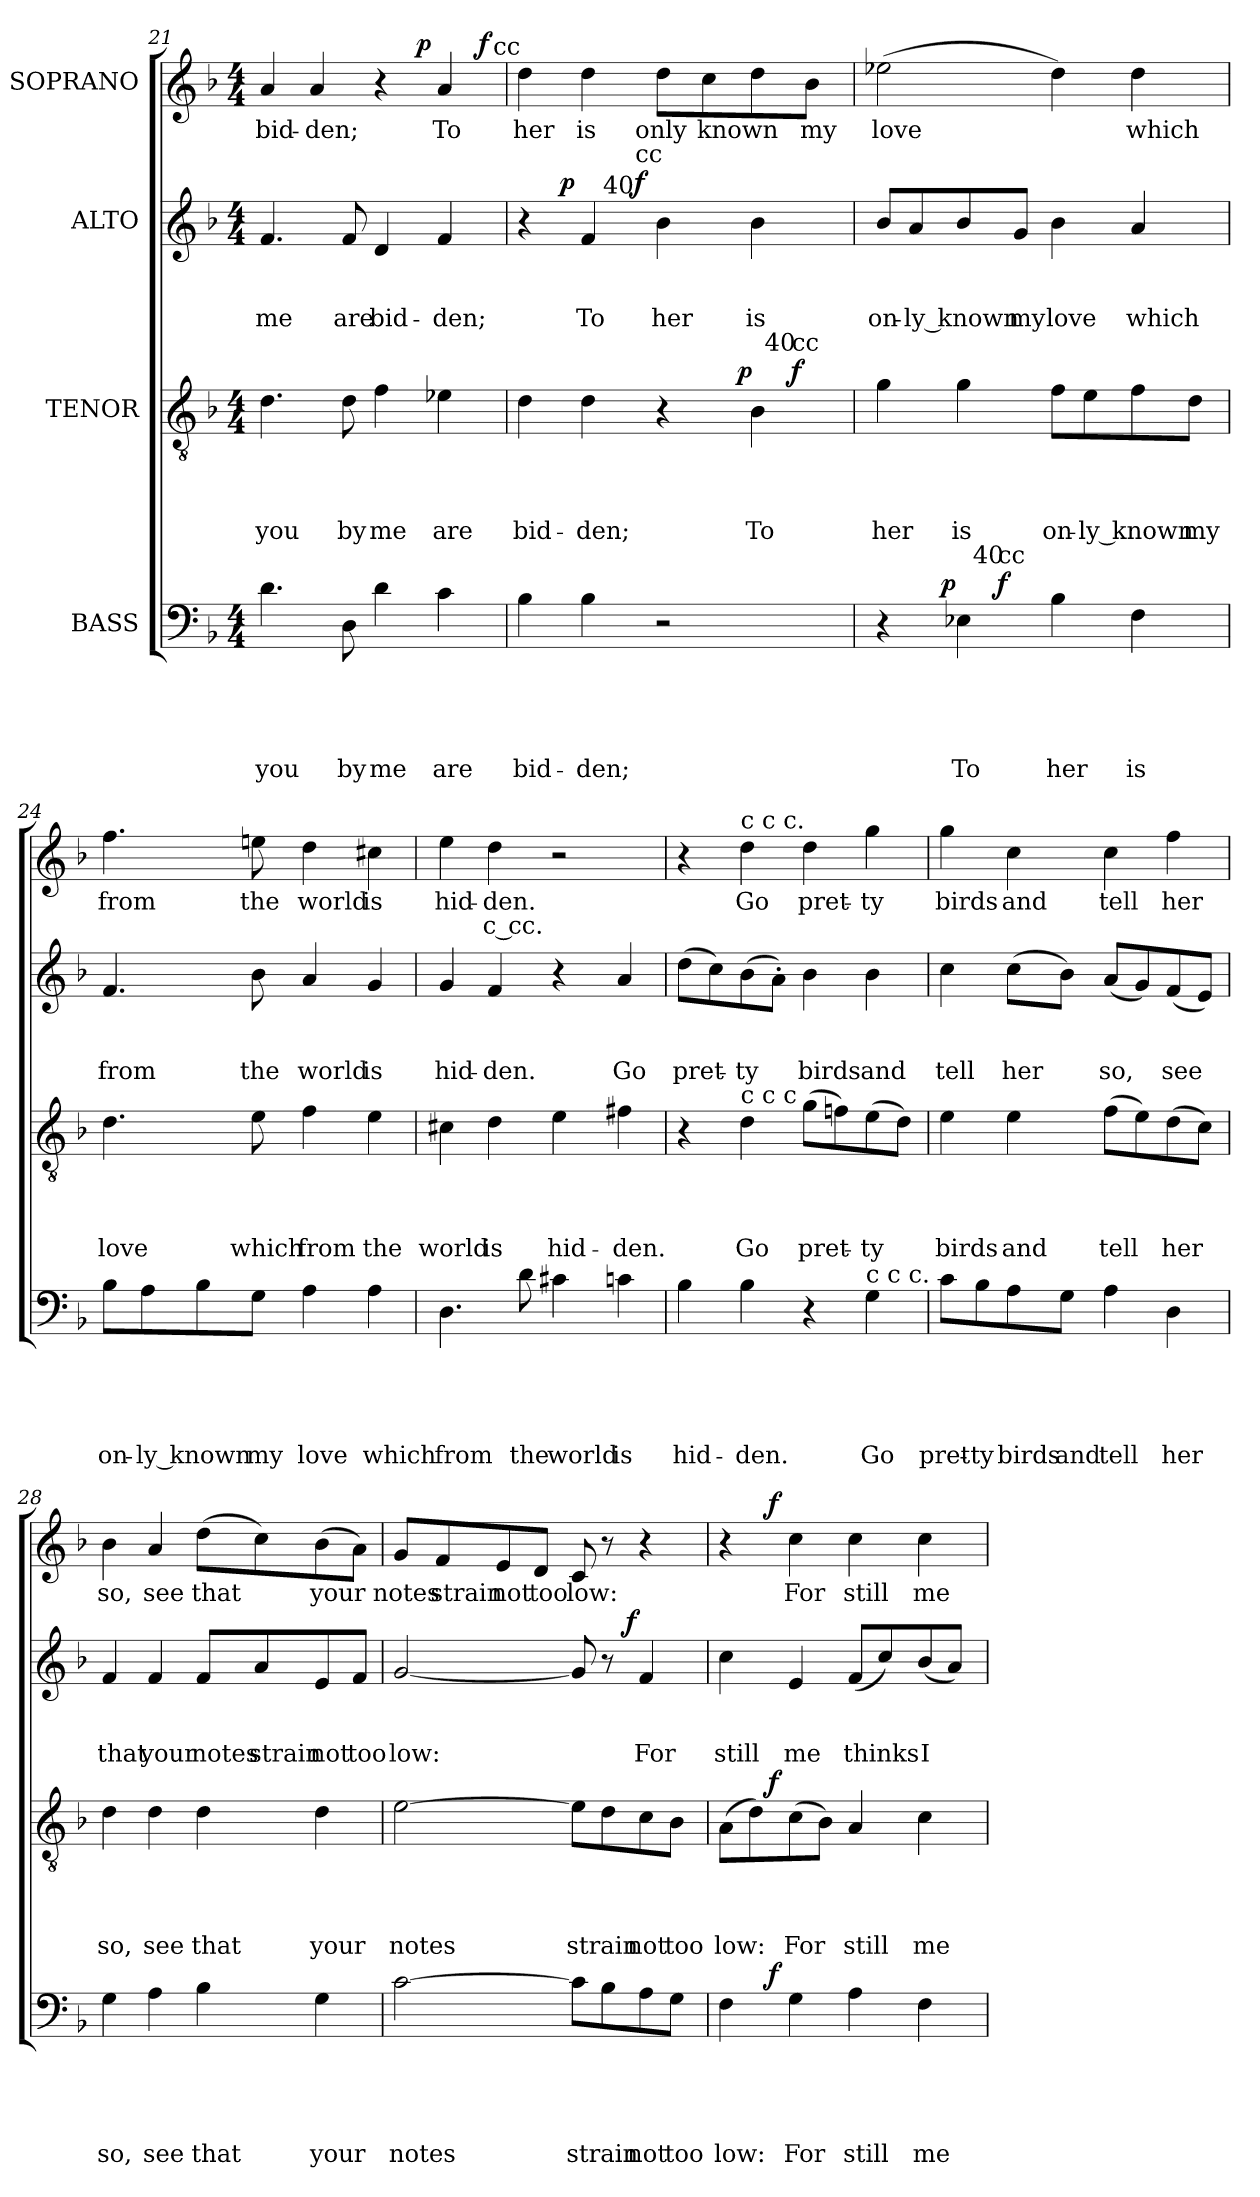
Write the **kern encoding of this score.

**kern	**text	**text	**text	**text	**text	**dynam	**kern	**text	**text	**text	**text	**dynam	**kern	**text	**text	**text	**dynam	**kern	**text	**text	**dynam
*part4	*part4	*part4	*part4	*part4	*part4	*part4	*part3	*part3	*part3	*part3	*part3	*part3	*part2	*part2	*part2	*part2	*part2	*part1	*part1	*part1	*part1
*staff4	*staff4	*staff4	*staff4	*staff4	*staff4	*staff4	*staff3	*staff3	*staff3	*staff3	*staff3	*staff3	*staff2	*staff2	*staff2	*staff2	*staff2	*staff1	*staff1	*staff1	*staff1
*I"BASS	*	*	*	*	*	*	*I"TENOR	*	*	*	*	*	*I"ALTO	*	*	*	*	*I"SOPRANO	*	*	*
*clefF4	*	*	*	*	*	*	*clefGv2	*	*	*	*	*	*clefG2	*	*	*	*	*clefG2	*	*	*
*k[b-]	*	*	*	*	*	*	*k[b-]	*	*	*	*	*	*k[b-]	*	*	*	*	*k[b-]	*	*	*
*F:	*	*	*	*	*	*	*F:	*	*	*	*	*	*F:	*	*	*	*	*F:	*	*	*
*M4/4	*	*	*	*	*	*	*M4/4	*	*	*	*	*	*M4/4	*	*	*	*	*M4/4	*	*	*
=21	=21	=21	=21	=21	=21	=21	=21	=21	=21	=21	=21	=21	=21	=21	=21	=21	=21	=21	=21	=21	=21
!	!	!	!	!	!LO:LY:b	!	!	!	!	!	!LO:LY:b	!	!	!	!	!LO:LY:b	!	!	!LO:LY:b	!	!
*	*	*	*	*	*	*	*	*	*	*	*	*	*	*	*	*	*	*^	*	*	*
*	*	*	*	*	*	*	*	*	*	*	*	*	*	*	*	*	*	*	*^	*	*	*
4.d\	.	.	.	.	you	.	4.d\	.	.	.	you	.	4.f/	.	.	me	.	4a/	2ryy	2ryy	bid-	.	.
!	!	!	!	!	!	!	!	!	!	!	!	!	!	!	!	!	!	!	!	!	!LO:LY:b	!	!
.	.	.	.	.	.	.	.	.	.	.	.	.	.	.	.	.	.	4a/	.	.	-den;	.	.
!	!	!	!	!	!LO:LY:b	!	!	!	!	!	!LO:LY:b	!	!	!	!	!LO:LY:b	!	!	!	!	!	!	!
8D\	.	.	.	.	by	.	8d\	.	.	.	by	.	8f/	.	.	are	.	.	.	.	.	.	.
!	!	!	!	!	!LO:LY:b	!	!	!	!	!	!LO:LY:b	!	!	!	!	!LO:LY:b	!	!	!	!	!	!	!
4d\	.	.	.	.	me	.	4f\	.	.	.	me	.	4d/	.	.	bid-	.	4r	8.ryy	4...ryy	.	.	.
!	!	!	!	!	!	!	!	!	!	!	!	!	!	!	!	!	!	!	!	!	!	!	!LO:DY:a
.	.	.	.	.	.	.	.	.	.	.	.	.	.	.	.	.	.	.	4ryy	.	.	.	p
!	!	!	!	!	!LO:LY:b	!	!	!	!	!	!LO:LY:b	!	!	!	!	!LO:LY:b	!	!	!	!	!LO:LY:b	!	!
4c\	.	.	.	.	are	.	4e-X\	.	.	.	are	.	4f/	.	.	-den;	.	4a/	.	.	To	.	.
!	!	!	!	!	!	!	!	!	!	!	!	!	!	!	!	!	!	!	!	!	!	!	!LO:DY:a
.	.	.	.	.	.	.	.	.	.	.	.	.	.	.	.	.	.	.	16ryy	.	.	.	f
!	!	!	!	!	!	!	!	!	!	!	!	!	!	!	!	!	!	!	!	!LO:TX:a:t=cc	!	!	!
.	.	.	.	.	.	.	.	.	.	.	.	.	.	.	.	.	.	.	.	32ryy	.	.	.
=22	=22	=22	=22	=22	=22	=22	=22	=22	=22	=22	=22	=22	=22	=22	=22	=22	=22	=22	=22	=22	=22	=22	=22
!	!	!	!	!	!LO:LY:b	!	!	!	!	!	!LO:LY:b	!	!	!	!	!	!	!	!	!	!LO:LY:b	!	!
*	*	*	*	*	*	*	*^	*	*	*	*	*	*^	*	*	*	*	*	*	*	*	*	*
*	*	*	*	*	*	*	*	*^	*	*	*	*	*	*	*^	*	*	*	*	*	*	*	*	*	*
*	*	*	*	*	*	*	*	*	*^	*	*	*	*	*	*	*	*^	*	*	*	*	*v	*v	*v	*	*	*
4B-\	.	.	.	.	bid-	.	4d\	2ryy	2ryy	2ryy	.	.	.	bid-	.	4r	8.ryy	4..ryy	4ryy	.	.	.	.	4dd\	her	.	.
!	!	!	!	!	!	!	!	!	!	!	!	!	!	!	!	!	!	!	!	!	!	!	!LO:DY:a	!	!	!	!
.	.	.	.	.	.	.	.	.	.	.	.	.	.	.	.	.	2ryy	.	.	.	.	.	p	.	.	.	.
!	!	!	!	!	!LO:LY:b	!	!	!	!	!	!	!	!	!LO:LY:b	!	!	!	!	!	!	!	!LO:LY:b	!	!	!LO:LY:b	!	!
4B-\	.	.	.	.	-den;	.	4d\	.	.	.	.	.	.	-den;	.	4f/	.	.	16ryy	.	.	To	.	4dd\	is	.	.
!	!	!	!	!	!	!	!	!	!	!	!	!	!	!	!	!	!	!	!LO:TX:a:t=40	!	!	!	!	!	!	!	!
.	.	.	.	.	.	.	.	.	.	.	.	.	.	.	.	.	.	.	2ryy	.	.	.	.	.	.	.	.
!	!	!	!	!	!	!	!	!	!	!	!	!	!	!	!	!	!	!LO:TX:a:t=cc	!	!	!	!	!	!	!	!	!
!	!	!	!	!	!	!	!	!	!	!	!	!	!	!	!	!	!	!	!	!	!	!	!LO:DY:a	!	!	!	!
.	.	.	.	.	.	.	.	.	.	.	.	.	.	.	.	.	.	2ryy	.	.	.	.	f	.	.	.	.
!	!	!	!	!	!	!	!	!	!	!	!	!	!	!	!	!	!	!	!	!	!	!LO:LY:b	!	!	!LO:LY:b	!	!
2r	.	.	.	.	.	.	4r	8..ryy	4ryy	4ryy	.	.	.	.	.	4b-\	.	.	.	.	.	her	.	8dd\L	on­ly	.	.
!	!	!	!	!	!	!	!	!	!	!	!	!	!	!	!	!	!	!	!	!	!	!	!	!	!LO:LY:b	!	!
.	.	.	.	.	.	.	.	.	.	.	.	.	.	.	.	.	.	.	.	.	.	.	.	8cc\	known	.	.
.	.	.	.	.	.	.	.	.	.	.	.	.	.	.	.	.	4ryy	.	.	.	.	.	.	.	.	.	.
!	!	!	!	!	!	!	!	!	!	!	!	!	!	!	!LO:DY:a	!	!	!	!	!	!	!	!	!	!	!	!
.	.	.	.	.	.	.	.	4ryy	.	.	.	.	.	.	p	.	.	.	.	.	.	.	.	.	.	.	.
!	!	!	!	!	!	!	!	!	!	!	!	!	!	!LO:LY:b	!	!	!	!	!	!	!	!LO:LY:b	!	!	!	!	!
.	.	.	.	.	.	.	4B-\	.	16.ryy	32ryy	.	.	.	To	.	4b-\	.	.	.	.	.	is	.	8dd\	.	.	.
!	!	!	!	!	!	!	!	!	!	!LO:TX:a:t=40	!	!	!	!	!	!	!	!	!	!	!	!	!	!	!	!	!
.	.	.	.	.	.	.	.	.	.	8..ryy	.	.	.	.	.	.	.	.	.	.	.	.	.	.	.	.	.
.	.	.	.	.	.	.	.	.	.	.	.	.	.	.	.	.	.	.	8.ryy	.	.	.	.	.	.	.	.
!	!	!	!	!	!	!	!	!	!LO:TX:a:t=cc	!	!	!	!	!	!	!	!	!	!	!	!	!	!	!	!	!	!
!	!	!	!	!	!	!	!	!	!	!	!	!	!	!	!LO:DY:a	!	!	!	!	!	!	!	!	!	!	!	!
.	.	.	.	.	.	.	.	.	8ryy	.	.	.	.	.	f	.	.	.	.	.	.	.	.	.	.	.	.
!	!	!	!	!	!	!	!	!	!	!	!	!	!	!	!	!	!	!	!	!	!	!	!	!	!LO:LY:b	!	!
.	.	.	.	.	.	.	.	.	.	.	.	.	.	.	.	.	.	.	.	.	.	.	.	8b-\J	my	.	.
.	.	.	.	.	.	.	.	.	.	.	.	.	.	.	.	.	16ryy	16ryy	.	.	.	.	.	.	.	.	.
.	.	.	.	.	.	.	.	32ryy	32ryy	.	.	.	.	.	.	.	.	.	.	.	.	.	.	.	.	.	.
!!LO:PB:g=z
=23	=23	=23	=23	=23	=23	=23	=23	=23	=23	=23	=23	=23	=23	=23	=23	=23	=23	=23	=23	=23	=23	=23	=23	=23	=23	=23	=23
!	!	!	!	!	!	!	!	!	!	!	!	!	!	!LO:LY:b	!	!	!	!	!	!	!	!LO:LY:b	!	!	!LO:LY:b	!	!
*^	*	*	*	*	*	*	*	*	*	*	*	*	*	*	*	*	*	*	*	*	*	*	*	*	*	*	*
*	*^	*	*	*	*	*	*	*	*	*	*	*	*	*	*	*	*	*	*	*	*	*	*	*	*	*	*	*
*	*	*	*	*	*	*	*	*	*v	*v	*v	*v	*	*	*	*	*	*	*	*	*	*	*	*	*	*	*	*	*
*	*	*^	*	*	*	*	*	*	*	*	*	*	*	*	*v	*v	*v	*v	*	*	*	*	*	*	*	*
4r	8..ryy	4ryy	4ryy	.	.	.	.	.	.	4g\	.	.	.	her	.	8b-/L	.	.	on-	.	(>2ee-X\	love	.	.
!	!	!	!	!	!	!	!	!	!	!	!	!	!	!	!	!	!	!	!LO:LY:b	!	!	!	!	!
.	.	.	.	.	.	.	.	.	.	.	.	.	.	.	.	8a/	.	.	-ly known	.	.	.	.	.
!	!	!	!	!	!	!	!	!	!LO:DY:a	!	!	!	!	!	!	!	!	!	!	!	!	!	!	!
.	2ryy	.	.	.	.	.	.	.	p	.	.	.	.	.	.	.	.	.	.	.	.	.	.	.
!	!	!	!	!	!	!	!	!LO:LY:b	!	!	!	!	!	!LO:LY:b	!	!	!	!	!	!	!	!	!	!
4E-X\	.	16.ryy	32ryy	.	.	.	.	To	.	4g\	.	.	.	is	.	8b-/	.	.	.	.	.	.	.	.
!	!	!	!LO:TX:a:t=40	!	!	!	!	!	!	!	!	!	!	!	!	!	!	!	!	!	!	!	!	!
.	.	.	2ryy	.	.	.	.	.	.	.	.	.	.	.	.	.	.	.	.	.	.	.	.	.
!	!	!LO:TX:a:t=cc	!	!	!	!	!	!	!	!	!	!	!	!	!	!	!	!	!	!	!	!	!	!
!	!	!	!	!	!	!	!	!	!LO:DY:a	!	!	!	!	!	!	!	!	!	!	!	!	!	!	!
.	.	2ryy	.	.	.	.	.	.	f	.	.	.	.	.	.	.	.	.	.	.	.	.	.	.
!	!	!	!	!	!	!	!	!	!	!	!	!	!	!	!	!	!	!	!LO:LY:b	!	!	!	!	!
.	.	.	.	.	.	.	.	.	.	.	.	.	.	.	.	8g/J	.	.	my	.	.	.	.	.
!	!	!	!	!	!	!	!	!LO:LY:b	!	!	!	!	!	!LO:LY:b	!	!	!	!	!LO:LY:b	!	!	!	!	!
4B-\	.	.	.	.	.	.	.	her	.	8f\L	.	.	.	on-	.	4b-\	.	.	love	.	4dd\)	.	.	.
!	!	!	!	!	!	!	!	!	!	!	!	!	!	!LO:LY:b	!	!	!	!	!	!	!	!	!	!
.	.	.	.	.	.	.	.	.	.	8e\	.	.	.	-ly known	.	.	.	.	.	.	.	.	.	.
.	4ryy	.	.	.	.	.	.	.	.	.	.	.	.	.	.	.	.	.	.	.	.	.	.	.
!	!	!	!	!	!	!	!	!LO:LY:b	!	!	!	!	!	!	!	!	!	!	!LO:LY:b	!	!	!LO:LY:b	!	!
4F\	.	.	.	.	.	.	.	is	.	8f\	.	.	.	.	.	4a/	.	.	which	.	4dd\	which	.	.
.	.	.	8..ryy	.	.	.	.	.	.	.	.	.	.	.	.	.	.	.	.	.	.	.	.	.
.	.	8ryy	.	.	.	.	.	.	.	.	.	.	.	.	.	.	.	.	.	.	.	.	.	.
!	!	!	!	!	!	!	!	!	!	!	!	!	!	!LO:LY:b	!	!	!	!	!	!	!	!	!	!
.	.	.	.	.	.	.	.	.	.	8d\J	.	.	.	my	.	.	.	.	.	.	.	.	.	.
.	32ryy	32ryy	.	.	.	.	.	.	.	.	.	.	.	.	.	.	.	.	.	.	.	.	.	.
=24	=24	=24	=24	=24	=24	=24	=24	=24	=24	=24	=24	=24	=24	=24	=24	=24	=24	=24	=24	=24	=24	=24	=24	=24
!	!	!	!	!	!	!	!	!LO:LY:b	!	!	!	!	!	!LO:LY:b	!	!	!	!	!LO:LY:b	!	!	!LO:LY:b	!	!
*v	*v	*v	*v	*	*	*	*	*	*	*	*	*	*	*	*	*	*	*	*	*	*	*	*	*
8B-\L	.	.	.	.	on-	.	4.d\	.	.	.	love	.	4.f/	.	.	from	.	4.ff\	from	.	.
!	!	!	!	!	!LO:LY:b	!	!	!	!	!	!	!	!	!	!	!	!	!	!	!	!
8A\	.	.	.	.	-ly known	.	.	.	.	.	.	.	.	.	.	.	.	.	.	.	.
8B-\	.	.	.	.	.	.	.	.	.	.	.	.	.	.	.	.	.	.	.	.	.
!	!	!	!	!	!LO:LY:b	!	!	!	!	!	!LO:LY:b	!	!	!	!	!LO:LY:b	!	!	!LO:LY:b	!	!
8G\J	.	.	.	.	my	.	8e\	.	.	.	which	.	8b-\	.	.	the	.	8een\	the	.	.
!	!	!	!	!	!LO:LY:b	!	!	!	!	!	!LO:LY:b	!	!	!	!	!LO:LY:b	!	!	!LO:LY:b	!	!
4A\	.	.	.	.	love	.	4f\	.	.	.	from	.	4a/	.	.	world	.	4dd\	world	.	.
!	!	!	!	!	!LO:LY:b	!	!	!	!	!	!LO:LY:b	!	!	!	!	!LO:LY:b	!	!	!LO:LY:b	!	!
4A\	.	.	.	.	which	.	4e\	.	.	.	the	.	4g/	.	.	is	.	4cc#X\	is	.	.
=25	=25	=25	=25	=25	=25	=25	=25	=25	=25	=25	=25	=25	=25	=25	=25	=25	=25	=25	=25	=25	=25
!	!	!	!	!	!LO:LY:b	!	!	!	!	!	!LO:LY:b	!	!	!	!	!LO:LY:b	!	!	!LO:LY:b	!	!
4.D\	.	.	.	.	from	.	4c#X\	.	.	.	world	.	4g/	.	.	hid-	.	4ee\	hid-	.	.
!	!	!	!	!	!	!	!	!	!	!	!LO:LY:b	!	!	!	!	!LO:LY:b	!	!	!LO:LY:b	!LO:LY:b	!
.	.	.	.	.	.	.	4d\	.	.	.	is	.	4f/	.	.	-den.	.	4dd\	-den.	c cc.	.
!	!	!	!	!	!LO:LY:b	!	!	!	!	!	!	!	!	!	!	!	!	!	!	!	!
8d\	.	.	.	.	the	.	.	.	.	.	.	.	.	.	.	.	.	.	.	.	.
!	!	!	!	!	!LO:LY:b	!	!	!	!	!	!LO:LY:b	!	!	!	!	!	!	!	!	!	!
4c#X\	.	.	.	.	world	.	4e\	.	.	.	hid-	.	4r	.	.	.	.	2r	.	.	.
!	!	!	!	!	!LO:LY:b	!	!	!	!	!	!LO:LY:b	!	!	!	!	!LO:LY:b	!	!	!	!	!
4cn\	.	.	.	.	is	.	4f#X\	.	.	.	-den.	.	4a/	.	.	Go	.	.	.	.	.
!!LO:LB:g=z
=26	=26	=26	=26	=26	=26	=26	=26	=26	=26	=26	=26	=26	=26	=26	=26	=26	=26	=26	=26	=26	=26
!	!	!	!	!	!LO:LY:b	!	!	!	!	!	!	!	!	!	!	!LO:LY:b	!	!	!	!	!
4B-\	.	.	.	.	hid-	.	4r	.	.	.	.	.	(>8dd\L	.	.	pret-	.	4r	.	.	.
.	.	.	.	.	.	.	.	.	.	.	.	.	8cc\)	.	.	.	.	.	.	.	.
!	!	!	!	!	!	!	!	!	!	!	!	!	!	!	!	!	!	!LO:TX:a:t=c c c.	!	!	!
!	!	!	!	!	!	!	!LO:TX:a:t=c c c	!	!	!	!	!	!	!	!	!	!	!	!	!	!
!	!	!	!	!	!LO:LY:b	!	!	!	!	!	!LO:LY:b	!	!	!	!	!LO:LY:b	!	!	!LO:LY:b	!	!
4B-\	.	.	.	.	-den.	.	4d\	.	.	.	Go	.	(>8b-\	.	.	-ty	.	4dd\	Go	.	.
.	.	.	.	.	.	.	.	.	.	.	.	.	8a'>\J)	.	.	.	.	.	.	.	.
!	!	!	!	!	!	!	!	!	!	!	!LO:LY:b	!	!	!	!	!LO:LY:b	!	!	!LO:LY:b	!	!
4r	.	.	.	.	.	.	(>8g\L	.	.	.	pret-	.	4b-\	.	.	birds	.	4dd\	pret-	.	.
.	.	.	.	.	.	.	8fn\)	.	.	.	.	.	.	.	.	.	.	.	.	.	.
!LO:TX:a:t=c c c.	!	!	!	!	!	!	!	!	!	!	!	!	!	!	!	!	!	!	!	!	!
!	!	!	!	!	!LO:LY:b	!	!	!	!	!	!LO:LY:b	!	!	!	!	!LO:LY:b	!	!	!LO:LY:b	!	!
4G\	.	.	.	.	Go	.	(>8e\	.	.	.	-ty	.	4b-\	.	.	and	.	4gg\	-ty	.	.
.	.	.	.	.	.	.	8d\J)	.	.	.	.	.	.	.	.	.	.	.	.	.	.
=27	=27	=27	=27	=27	=27	=27	=27	=27	=27	=27	=27	=27	=27	=27	=27	=27	=27	=27	=27	=27	=27
!	!	!	!	!	!LO:LY:b	!	!	!	!	!	!LO:LY:b	!	!	!	!	!LO:LY:b	!	!	!LO:LY:b	!	!
8c\L	.	.	.	.	pret-	.	4e\	.	.	.	birds	.	4cc\	.	.	tell	.	4gg\	birds	.	.
!	!	!	!	!	!LO:LY:b:rj	!	!	!	!	!	!	!	!	!	!	!	!	!	!	!	!
8B-\	.	.	.	.	-ty	.	.	.	.	.	.	.	.	.	.	.	.	.	.	.	.
!	!	!	!	!	!LO:LY:b	!	!	!	!	!	!LO:LY:b	!	!	!	!	!LO:LY:b	!	!	!LO:LY:b	!	!
8A\	.	.	.	.	birds	.	4e\	.	.	.	and	.	(>8cc\L	.	.	her	.	4cc\	and	.	.
!	!	!	!	!	!LO:LY:b	!	!	!	!	!	!	!	!	!	!	!	!	!	!	!	!
8G\J	.	.	.	.	and	.	.	.	.	.	.	.	8b-\J)	.	.	.	.	.	.	.	.
!	!	!	!	!	!LO:LY:b	!	!	!	!	!	!LO:LY:b	!	!	!	!	!LO:LY:b	!	!	!LO:LY:b	!	!
4A\	.	.	.	.	tell	.	(>8f\L	.	.	.	tell	.	(<8a/L	.	.	so,	.	4cc\	tell	.	.
.	.	.	.	.	.	.	8e\)	.	.	.	.	.	8g/)	.	.	.	.	.	.	.	.
!	!	!	!	!	!LO:LY:b	!	!	!	!	!	!LO:LY:b	!	!	!	!	!LO:LY:b	!	!	!LO:LY:b	!	!
4D\	.	.	.	.	her	.	(>8d\	.	.	.	her	.	(<8f/	.	.	see	.	4ff\	her	.	.
.	.	.	.	.	.	.	8c\J)	.	.	.	.	.	8e/J)	.	.	.	.	.	.	.	.
=28	=28	=28	=28	=28	=28	=28	=28	=28	=28	=28	=28	=28	=28	=28	=28	=28	=28	=28	=28	=28	=28
!	!	!	!	!	!LO:LY:b	!	!	!	!	!	!LO:LY:b	!	!	!	!	!LO:LY:b	!	!	!LO:LY:b	!	!
4G\	.	.	.	.	so,	.	4d\	.	.	.	so,	.	4f/	.	.	that	.	4b-\	so,	.	.
!	!	!	!	!	!LO:LY:b	!	!	!	!	!	!LO:LY:b	!	!	!	!	!LO:LY:b	!	!	!LO:LY:b	!	!
4A\	.	.	.	.	see	.	4d\	.	.	.	see	.	4f/	.	.	your	.	4a/	see	.	.
!	!	!	!	!	!LO:LY:b	!	!	!	!	!	!LO:LY:b	!	!	!	!	!LO:LY:b	!	!	!LO:LY:b	!	!
4B-\	.	.	.	.	that	.	4d\	.	.	.	that	.	8f/L	.	.	notes	.	(>8dd\L	that	.	.
!	!	!	!	!	!	!	!	!	!	!	!	!	!	!	!	!LO:LY:b	!	!	!	!	!
.	.	.	.	.	.	.	.	.	.	.	.	.	8a/	.	.	strain	.	8cc\)	.	.	.
!	!	!	!	!	!LO:LY:b	!	!	!	!	!	!LO:LY:b	!	!	!	!	!LO:LY:b	!	!	!LO:LY:b	!	!
4G\	.	.	.	.	your	.	4d\	.	.	.	your	.	8e/	.	.	not	.	(>8b-\	your	.	.
!	!	!	!	!	!	!	!	!	!	!	!	!	!	!	!	!LO:LY:b	!	!	!	!	!
.	.	.	.	.	.	.	.	.	.	.	.	.	8f/J	.	.	too	.	8a\J)	.	.	.
!!LO:LB:g=z
=29	=29	=29	=29	=29	=29	=29	=29	=29	=29	=29	=29	=29	=29	=29	=29	=29	=29	=29	=29	=29	=29
!	!	!	!	!	!LO:LY:b	!	!	!	!	!	!LO:LY:b	!	!	!	!	!LO:LY:b	!	!	!LO:LY:b	!	!
*	*	*	*	*	*	*	*	*	*	*	*	*	*^	*	*	*	*	*	*	*	*
[>2c\	.	.	.	.	notes	.	[>2e\	.	.	.	notes	.	[<2g/	2ryy	.	.	low:	.	8g/L	notes	.	.
!	!	!	!	!	!	!	!	!	!	!	!	!	!	!	!	!	!	!	!	!LO:LY:b	!	!
.	.	.	.	.	.	.	.	.	.	.	.	.	.	.	.	.	.	.	8f/	strain	.	.
!	!	!	!	!	!	!	!	!	!	!	!	!	!	!	!	!	!	!	!	!LO:LY:b	!	!
.	.	.	.	.	.	.	.	.	.	.	.	.	.	.	.	.	.	.	8e/	not	.	.
!	!	!	!	!	!	!	!	!	!	!	!	!	!	!	!	!	!	!	!	!LO:LY:b	!	!
.	.	.	.	.	.	.	.	.	.	.	.	.	.	.	.	.	.	.	8d/J	too	.	.
!	!	!	!	!	!LO:LY:b	!	!	!	!	!	!LO:LY:b	!	!	!	!	!	!	!	!	!LO:LY:b	!	!
8c\L]	.	.	.	.	strain	.	8e\L]	.	.	.	strain	.	8g/]	8..ryy	.	.	.	.	8c/	low:	.	.
8B-\	.	.	.	.	.	.	8d\	.	.	.	.	.	8r	.	.	.	.	.	8r	.	.	.
!	!	!	!	!	!	!	!	!	!	!	!	!	!	!	!	!	!	!LO:DY:a	!	!	!	!
.	.	.	.	.	.	.	.	.	.	.	.	.	.	4ryy	.	.	.	f	.	.	.	.
!	!	!	!	!	!LO:LY:b	!	!	!	!	!	!LO:LY:b	!	!	!	!	!	!LO:LY:b	!	!	!	!	!
8A\	.	.	.	.	not	.	8c\	.	.	.	not	.	4f/	.	.	.	For	.	4r	.	.	.
!	!	!	!	!	!LO:LY:b	!	!	!	!	!	!LO:LY:b	!	!	!	!	!	!	!	!	!	!	!
8G\J	.	.	.	.	too	.	8B-\J	.	.	.	too	.	.	.	.	.	.	.	.	.	.	.
.	.	.	.	.	.	.	.	.	.	.	.	.	.	32ryy	.	.	.	.	.	.	.	.
=30	=30	=30	=30	=30	=30	=30	=30	=30	=30	=30	=30	=30	=30	=30	=30	=30	=30	=30	=30	=30	=30	=30
!	!	!	!	!	!LO:LY:b	!	!	!	!	!	!LO:LY:b	!	!	!	!	!	!LO:LY:b	!	!	!	!	!
*^	*	*	*	*	*	*	*^	*	*	*	*	*	*v	*v	*	*	*	*	*^	*	*	*
4F\	8.ryy	.	.	.	.	low:	.	(>8A\L	8.ryy	.	.	.	low:	.	4cc\	.	.	still	.	4r	8.ryy	.	.	.
.	.	.	.	.	.	.	.	8d\)	.	.	.	.	.	.	.	.	.	.	.	.	.	.	.	.
!	!	!	!	!	!	!	!LO:DY:a	!	!	!	!	!	!	!LO:DY:a	!	!	!	!	!	!	!	!	!	!LO:DY:a
.	2ryy	.	.	.	.	.	f	.	2ryy	.	.	.	.	f	.	.	.	.	.	.	2ryy	.	.	f
!	!	!	!	!	!	!LO:LY:b	!	!	!	!	!	!	!LO:LY:b	!	!	!	!	!LO:LY:b	!	!	!	!LO:LY:b	!	!
4G\	.	.	.	.	.	For	.	(>8c\	.	.	.	.	For	.	4e/	.	.	me	.	4cc\	.	For	.	.
.	.	.	.	.	.	.	.	8B-\J)	.	.	.	.	.	.	.	.	.	.	.	.	.	.	.	.
!	!	!	!	!	!	!LO:LY:b	!	!	!	!	!	!	!LO:LY:b	!	!	!	!	!LO:LY:b	!	!	!	!LO:LY:b	!	!
4A\	.	.	.	.	.	still	.	4A/	.	.	.	.	still	.	(<8f/L	.	.	thinks	.	4cc\	.	still	.	.
.	.	.	.	.	.	.	.	.	.	.	.	.	.	.	8cc/)	.	.	.	.	.	.	.	.	.
.	4ryy	.	.	.	.	.	.	.	4ryy	.	.	.	.	.	.	.	.	.	.	.	4ryy	.	.	.
!	!	!	!	!	!	!LO:LY:b	!	!	!	!	!	!	!LO:LY:b	!	!	!	!	!LO:LY:b:rj	!	!	!	!LO:LY:b	!	!
4F\	.	.	.	.	.	me-	.	4c\	.	.	.	.	me-	.	(<8b-/	.	.	I	.	4cc\	.	me-	.	.
.	.	.	.	.	.	.	.	.	.	.	.	.	.	.	8a/J)	.	.	.	.	.	.	.	.	.
.	16ryy	.	.	.	.	.	.	.	16ryy	.	.	.	.	.	.	.	.	.	.	.	16ryy	.	.	.
*v	*v	*	*	*	*	*	*	*	*	*	*	*	*	*	*	*	*	*	*	*v	*v	*	*	*
*	*	*	*	*	*	*	*v	*v	*	*	*	*	*	*	*	*	*	*	*	*	*	*
=	=	=	=	=	=	=	=	=	=	=	=	=	=	=	=	=	=	=	=	=	=
*-	*-	*-	*-	*-	*-	*-	*-	*-	*-	*-	*-	*-	*-	*-	*-	*-	*-	*-	*-	*-	*-
